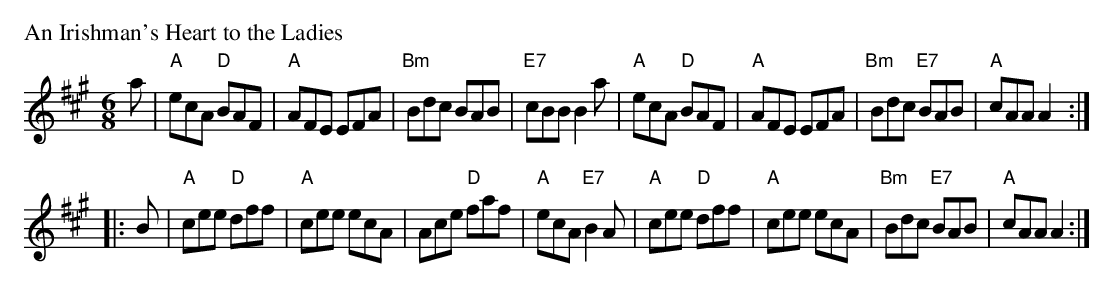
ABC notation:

X:1
P: An Irishman's Heart to the Ladies
M: 6/8
L: 1/8
K: A
a \
| "A"ecA "D"BAF | "A"AFE EFA | "Bm"Bdc BAB | "E7"cBB B2a \
| "A"ecA "D"BAF | "A"AFE EFA | "Bm"Bdc "E7"BAB | "A"cAA A2 :|
|: B \
| "A"cee "D"dff | "A"cee ecA | Ace "D"faf | "A"ecA "E7"B2A \
| "A"cee "D"dff | "A"cee ecA | "Bm"Bdc "E7"BAB | "A"cAA A2 :|
